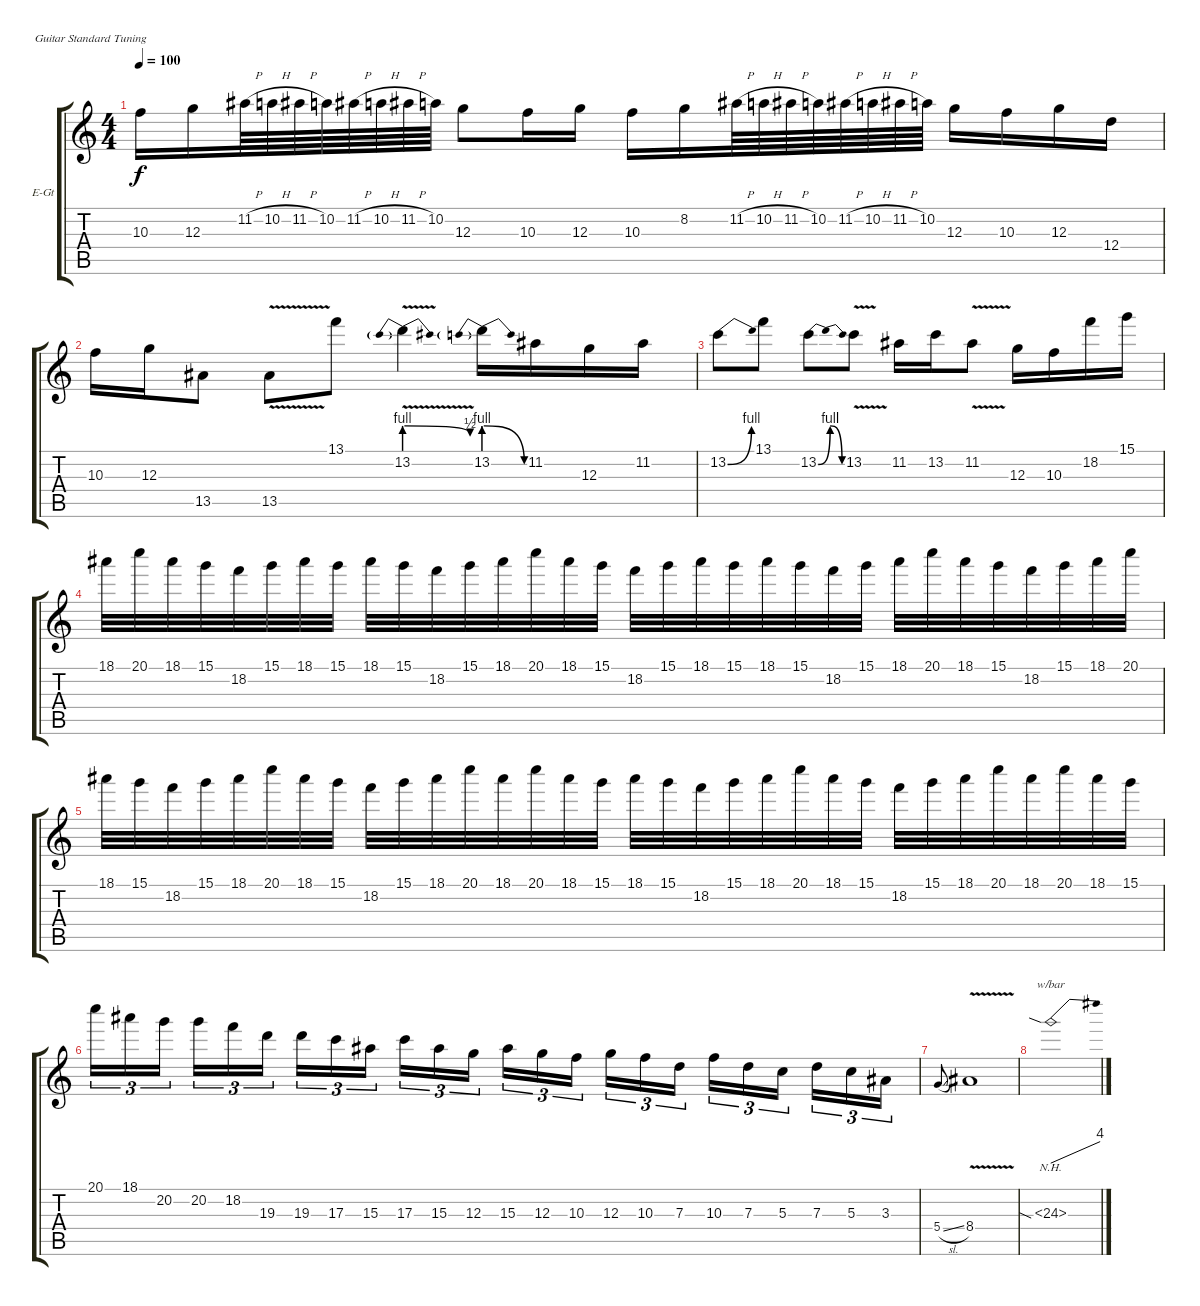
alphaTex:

\bracketExtendMode groupsimilarinstruments
\firstSystemTrackNameOrientation horizontal
\otherSystemsTrackNameOrientation horizontal
\track ("Guitar" "E-Gt") {instrument distortionguitar}
\staff {score tabs}
\tuning (E4 B3 G3 D3 A2 E2)
\ts (4 4)
\tempo 100
\clef g2
\ks c
10.3.16{dy f} 12.3.16 11.2{h}.64 10.2{h}.64 11.2{h}.64 10.2.64 11.2{h}.64 10.2{h}.64 11.2{h}.64 10.2.64 12.3.8 10.3.16 12.3.16 10.3.16 8.2.16 11.2{h}.64 10.2{h}.64 11.2{h}.64 10.2.64 11.2{h}.64 10.2{h}.64 11.2{h}.64 10.2.64 12.3.16 10.3.16 12.3.16 12.4.16 |
10.3.16 12.3.16 13.5.8 13.5{v}.8 13.1.8 13.2{be (prebendrelease 0 4 30 2) v}.4 13.2{be (prebendrelease 0 4 15 0)}.16 11.2.16 12.3.16 11.2.16 |
13.2{be (bend 0 0 15 4)}.8 13.1.8 13.2{be (bendrelease 0 0 10.2 4 20.4 4 30 0)}.8 13.2{v}.8 11.2.16 13.2.16 11.2{v}.8 12.3.16 10.3.16 18.2.16 15.1.16 |
18.1.32 20.1.32 18.1.32 15.1.32 18.2.32 15.1.32 18.1.32 15.1.32 18.1.32 15.1.32 18.2.32 15.1.32 18.1.32 20.1.32 18.1.32 15.1.32 18.2.32 15.1.32 18.1.32 15.1.32 18.1.32 15.1.32 18.2.32 15.1.32 18.1.32 20.1.32 18.1.32 15.1.32 18.2.32 15.1.32 18.1.32 20.1.32 |
18.1.32 15.1.32 18.2.32 15.1.32 18.1.32 20.1.32 18.1.32 15.1.32 18.2.32 15.1.32 18.1.32 20.1.32 18.1.32 20.1.32 18.1.32 15.1.32 18.1.32 15.1.32 18.2.32 15.1.32 18.1.32 20.1.32 18.1.32 15.1.32 18.2.32 15.1.32 18.1.32 20.1.32 18.1.32 20.1.32 18.1.32 15.1.32 |
20.1.16{tu (3 2)} 18.1.16{tu (3 2)} 20.2.16{tu (3 2)} 20.2.16{tu (3 2)} 18.2.16{tu (3 2)} 19.3.16{tu (3 2)} 19.3.16{tu (3 2)} 17.3.16{tu (3 2)} 15.3.16{tu (3 2)} 17.3.16{tu (3 2)} 15.3.16{tu (3 2)} 12.3.16{tu (3 2)} 15.3.16{tu (3 2)} 12.3.16{tu (3 2)} 10.3.16{tu (3 2)} 12.3.16{tu (3 2)} 10.3.16{tu (3 2)} 7.3.16{tu (3 2)} 10.3.16{tu (3 2)} 7.3.16{tu (3 2)} 5.3.16{tu (3 2)} 7.3.16{tu (3 2)} 5.3.16{tu (3 2)} 3.3.16{tu (3 2)} |
5.4{sl}.8{gr onbeat} 8.4{v}.1 |
24.3{nh sia}.1{tbe (dive default 1.7999999999999998 0 59.4 16)}
